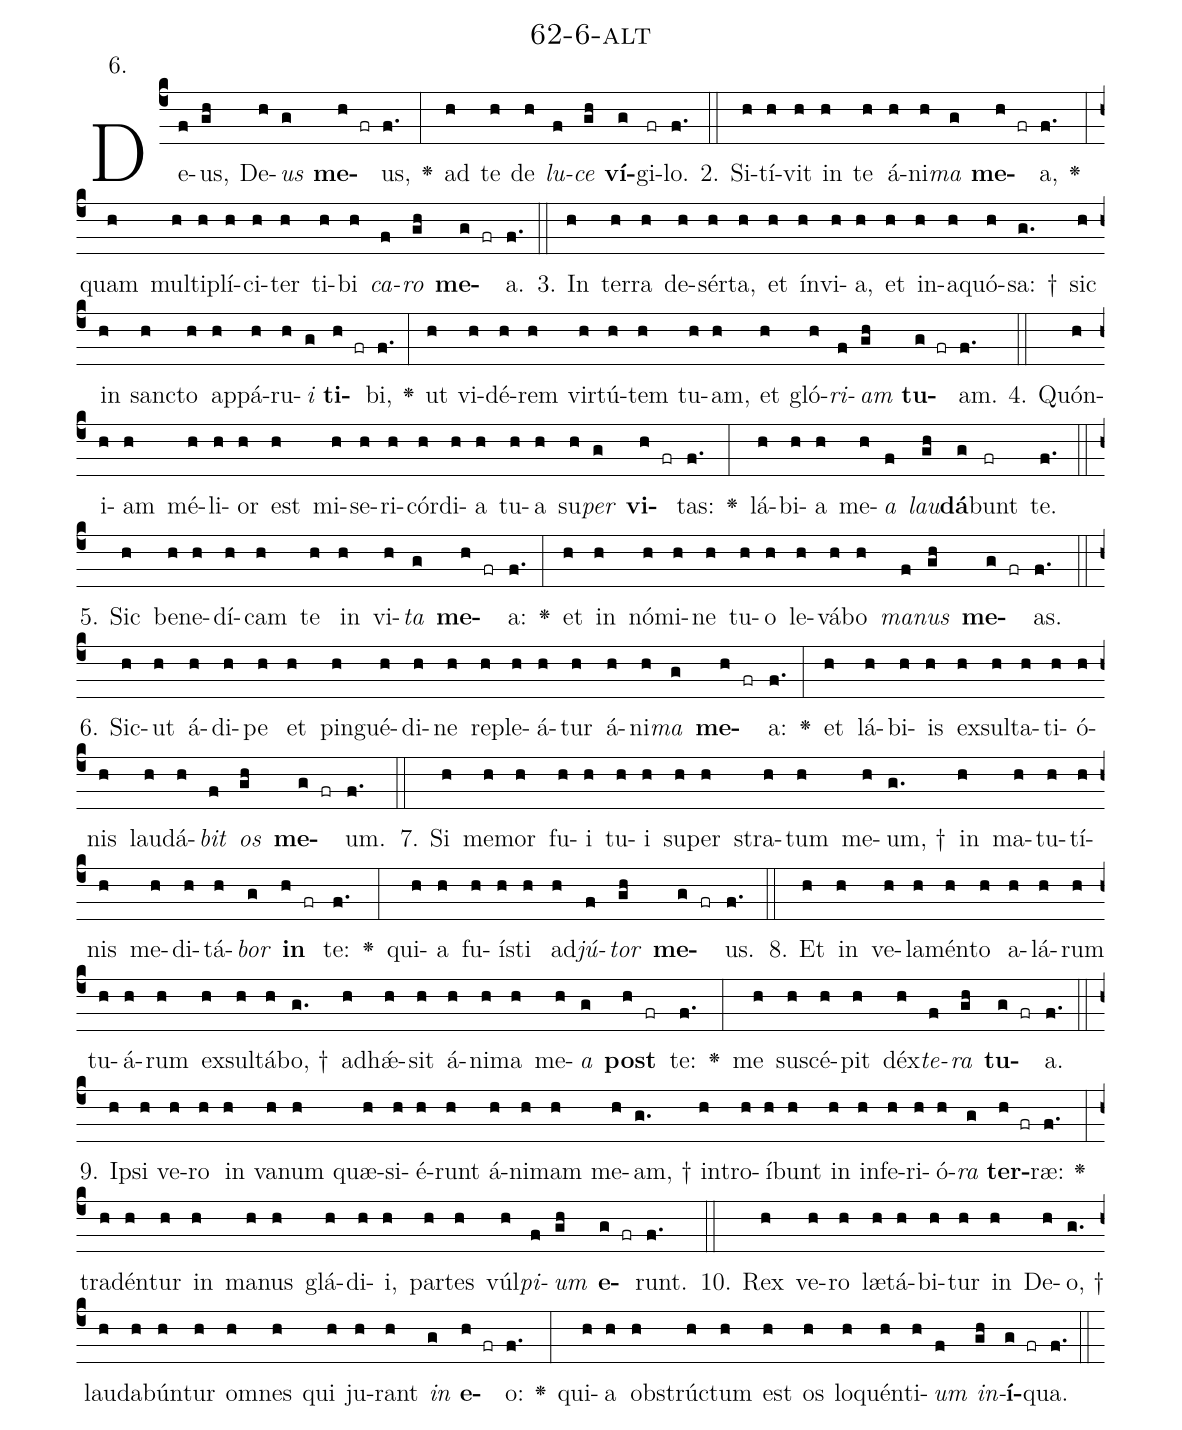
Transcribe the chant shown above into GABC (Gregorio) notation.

name: 62-6-alt;
annotation: 6.;
%%
(c4)De(f)us,(gh) De(h)<i>us</i>(g) <b>me</b>(h fr)us,(f.) <v>\greheightstar</v>(:) ad(h) te(h) de(h) <i>lu</i>(f)<i>ce</i>(gh) <b>ví</b>(g)gi(fr)lo.(f.) (::)
2. Si(h)tí(h)vit(h) in(h) te(h) á(h)ni(h)<i>ma</i>(g) <b>me</b>(h fr)a,(f.) <v>\greheightstar</v>(:) quam(h) mul(h)ti(h)plí(h)ci(h)ter(h) ti(h)bi(h) <i>ca</i>(f)<i>ro</i>(gh) <b>me</b>(g fr)a.(f.) (::)
3. In(h) ter(h)ra(h) de(h)sér(h)ta,(h) et(h) ín(h)vi(h)a,(h) et(h) in(h)a(h)quó(h)sa: †(g.) sic(h) in(h) sanc(h)to(h) ap(h)pá(h)ru(h)<i>i</i>(g) <b>ti</b>(h fr)bi,(f.) <v>\greheightstar</v>(:) ut(h) vi(h)dé(h)rem(h) vir(h)tú(h)tem(h) tu(h)am,(h) et(h) gló(h)<i>ri</i>(f)<i>am</i>(gh) <b>tu</b>(g fr)am.(f.) (::)
4. Quón(h)i(h)am(h) mé(h)li(h)or(h) est(h) mi(h)se(h)ri(h)cór(h)di(h)a(h) tu(h)a(h) su(h)<i>per</i>(g) <b>vi</b>(h fr)tas:(f.) <v>\greheightstar</v>(:) lá(h)bi(h)a(h) me(h)<i>a</i>(f) <i>lau</i>(gh)<b>dá</b>(g)bunt(fr) te.(f.) (::)
5. Sic(h) be(h)ne(h)dí(h)cam(h) te(h) in(h) vi(h)<i>ta</i>(g) <b>me</b>(h fr)a:(f.) <v>\greheightstar</v>(:) et(h) in(h) nó(h)mi(h)ne(h) tu(h)o(h) le(h)vá(h)bo(h) <i>ma</i>(f)<i>nus</i>(gh) <b>me</b>(g fr)as.(f.) (::)
6. Sic(h)ut(h) á(h)di(h)pe(h) et(h) pin(h)gué(h)di(h)ne(h) re(h)ple(h)á(h)tur(h) á(h)ni(h)<i>ma</i>(g) <b>me</b>(h fr)a:(f.) <v>\greheightstar</v>(:) et(h) lá(h)bi(h)is(h) ex(h)sul(h)ta(h)ti(h)ó(h)nis(h) lau(h)dá(h)<i>bit</i>(f) <i>os</i>(gh) <b>me</b>(g fr)um.(f.) (::)
7. Si(h) me(h)mor(h) fu(h)i(h) tu(h)i(h) su(h)per(h) stra(h)tum(h) me(h)um, †(g.) in(h) ma(h)tu(h)tí(h)nis(h) me(h)di(h)tá(h)<i>bor</i>(g) <b>in</b>(h fr) te:(f.) <v>\greheightstar</v>(:) qui(h)a(h) fu(h)ís(h)ti(h) ad(h)<i>jú</i>(f)<i>tor</i>(gh) <b>me</b>(g fr)us.(f.) (::)
8. Et(h) in(h) ve(h)la(h)mén(h)to(h) a(h)lá(h)rum(h) tu(h)á(h)rum(h) ex(h)sul(h)tá(h)bo, †(g.) ad(h)hǽ(h)sit(h) á(h)ni(h)ma(h) me(h)<i>a</i>(g) <b>post</b>(h fr) te:(f.) <v>\greheightstar</v>(:) me(h) su(h)scé(h)pit(h) déx(h)<i>te</i>(f)<i>ra</i>(gh) <b>tu</b>(g fr)a.(f.) (::)
9. Ip(h)si(h) ve(h)ro(h) in(h) va(h)num(h) quæ(h)si(h)é(h)runt(h) á(h)ni(h)mam(h) me(h)am, †(g.) in(h)tro(h)í(h)bunt(h) in(h) in(h)fe(h)ri(h)ó(h)<i>ra</i>(g) <b>ter</b>(h fr)ræ:(f.) <v>\greheightstar</v>(:) tra(h)dén(h)tur(h) in(h) ma(h)nus(h) glá(h)di(h)i,(h) par(h)tes(h) vúl(h)<i>pi</i>(f)<i>um</i>(gh) <b>e</b>(g fr)runt.(f.) (::)
10. Rex(h) ve(h)ro(h) læ(h)tá(h)bi(h)tur(h) in(h) De(h)o, †(g.) lau(h)da(h)bún(h)tur(h) om(h)nes(h) qui(h) ju(h)rant(h) <i>in</i>(g) <b>e</b>(h fr)o:(f.) <v>\greheightstar</v>(:) qui(h)a(h) ob(h)strúc(h)tum(h) est(h) os(h) lo(h)quén(h)ti(h)<i>um</i>(f) <i>in</i>(gh)<b>í</b>(g fr)qua.(f.) (::)
